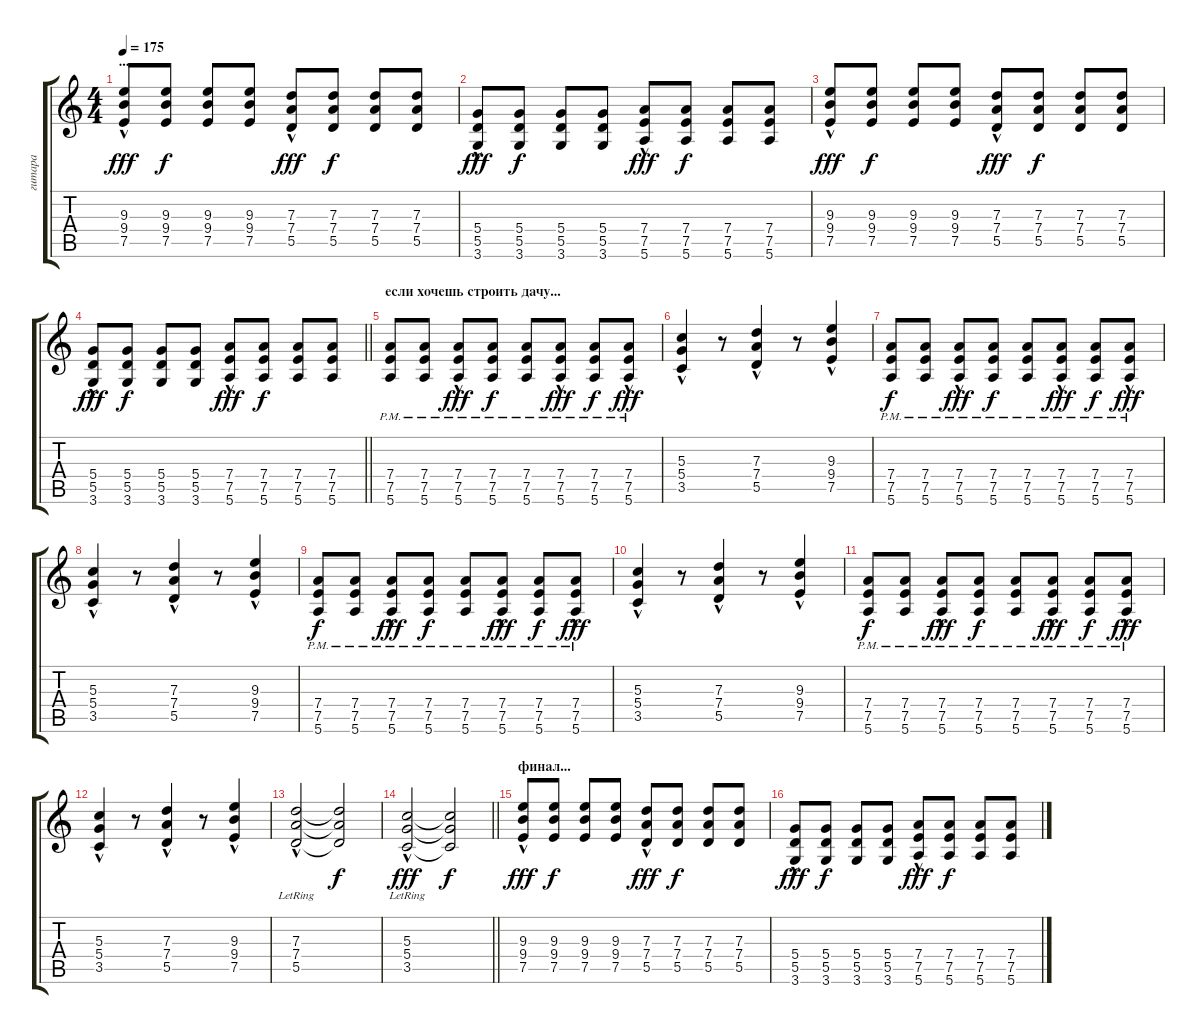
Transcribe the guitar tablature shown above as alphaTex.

\track ("гитара" "гитара") {instrument distortionguitar}
\staff {score tabs}
\tuning (E4 B3 G3 D3 A2 E2) {hide}
\ts (4 4)
\section ("" "...")
\tempo 175
\clef g2
\ks c
(9.3{hac} 9.4{hac} 7.5{hac}).8{dy fff} (9.3 9.4 7.5).8{dy f} (9.3 9.4 7.5).8 (9.3 9.4 7.5).8 (7.3{hac} 7.4{hac} 5.5{hac}).8{dy fff} (7.3 7.4 5.5).8{dy f} (7.3 7.4 5.5).8 (7.3 7.4 5.5).8 |
(5.4{hac} 5.5{hac} 3.6{hac}).8{dy fff} (5.4 5.5 3.6).8{dy f} (5.4 5.5 3.6).8 (5.4 5.5 3.6).8 (7.4{hac} 7.5{hac} 5.6{hac}).8{dy fff} (7.4 7.5 5.6).8{dy f} (7.4 7.5 5.6).8 (7.4 7.5 5.6).8 |
(9.3{hac} 9.4{hac} 7.5{hac}).8{dy fff} (9.3 9.4 7.5).8{dy f} (9.3 9.4 7.5).8 (9.3 9.4 7.5).8 (7.3{hac} 7.4{hac} 5.5{hac}).8{dy fff} (7.3 7.4 5.5).8{dy f} (7.3 7.4 5.5).8 (7.3 7.4 5.5).8 |
\barLineRight lightlight
(5.4{hac} 5.5{hac} 3.6{hac}).8{dy fff} (5.4 5.5 3.6).8{dy f} (5.4 5.5 3.6).8 (5.4 5.5 3.6).8 (7.4{hac} 7.5{hac} 5.6{hac}).8{dy fff} (7.4 7.5 5.6).8{dy f} (7.4 7.5 5.6).8 (7.4 7.5 5.6).8 |
\section ("" "если хочешь строить дачу...")
(7.4{pm} 7.5{pm} 5.6{pm}).8 (7.4{pm} 7.5{pm} 5.6{pm}).8 (7.4{hac pm} 7.5{hac pm} 5.6{hac pm}).8{dy fff} (7.4{pm} 7.5{pm} 5.6{pm}).8{dy f} (7.4{pm} 7.5{pm} 5.6{pm}).8 (7.4{hac pm} 7.5{hac pm} 5.6{hac pm}).8{dy fff} (7.4{pm} 7.5{pm} 5.6{pm}).8{dy f} (7.4{hac pm} 7.5{hac pm} 5.6{hac pm}).8{dy fff} |
(5.3{hac} 5.4{hac} 3.5{hac}).4 r.8 (7.3{hac} 7.4{hac} 5.5{hac}).4 r.8 (9.3{hac} 9.4{hac} 7.5{hac}).4 |
(7.4{pm} 7.5{pm} 5.6{pm}).8{dy f} (7.4{pm} 7.5{pm} 5.6{pm}).8 (7.4{hac pm} 7.5{hac pm} 5.6{hac pm}).8{dy fff} (7.4{pm} 7.5{pm} 5.6{pm}).8{dy f} (7.4{pm} 7.5{pm} 5.6{pm}).8 (7.4{hac pm} 7.5{hac pm} 5.6{hac pm}).8{dy fff} (7.4{pm} 7.5{pm} 5.6{pm}).8{dy f} (7.4{hac pm} 7.5{hac pm} 5.6{hac pm}).8{dy fff} |
(5.3{hac} 5.4{hac} 3.5{hac}).4 r.8 (7.3{hac} 7.4{hac} 5.5{hac}).4 r.8 (9.3{hac} 9.4{hac} 7.5{hac}).4 |
(7.4{pm} 7.5{pm} 5.6{pm}).8{dy f} (7.4{pm} 7.5{pm} 5.6{pm}).8 (7.4{hac pm} 7.5{hac pm} 5.6{hac pm}).8{dy fff} (7.4{pm} 7.5{pm} 5.6{pm}).8{dy f} (7.4{pm} 7.5{pm} 5.6{pm}).8 (7.4{hac pm} 7.5{hac pm} 5.6{hac pm}).8{dy fff} (7.4{pm} 7.5{pm} 5.6{pm}).8{dy f} (7.4{hac pm} 7.5{hac pm} 5.6{hac pm}).8{dy fff} |
(5.3{hac} 5.4{hac} 3.5{hac}).4 r.8 (7.3{hac} 7.4{hac} 5.5{hac}).4 r.8 (9.3{hac} 9.4{hac} 7.5{hac}).4 |
(7.4{pm} 7.5{pm} 5.6{pm}).8{dy f} (7.4{pm} 7.5{pm} 5.6{pm}).8 (7.4{hac pm} 7.5{hac pm} 5.6{hac pm}).8{dy fff} (7.4{pm} 7.5{pm} 5.6{pm}).8{dy f} (7.4{pm} 7.5{pm} 5.6{pm}).8 (7.4{hac pm} 7.5{hac pm} 5.6{hac pm}).8{dy fff} (7.4{pm} 7.5{pm} 5.6{pm}).8{dy f} (7.4{hac pm} 7.5{hac pm} 5.6{hac pm}).8{dy fff} |
(5.3{hac} 5.4{hac} 3.5{hac}).4 r.8 (7.3{hac} 7.4{hac} 5.5{hac}).4 r.8 (9.3{hac} 9.4{hac} 7.5{hac}).4 |
(7.3{hac lr} 7.4{hac lr} 5.5{hac lr}).2 (7.3{t} 7.4{t} 5.5{t}).2{dy f} |
\barLineRight lightlight
(5.3{hac lr} 5.4{hac lr} 3.5{hac lr}).2{dy fff} (5.3{t} 5.4{t} 3.5{t}).2{dy f} |
\section ("" "финал...")
(9.3{hac} 9.4{hac} 7.5{hac}).8{dy fff} (9.3 9.4 7.5).8{dy f} (9.3 9.4 7.5).8 (9.3 9.4 7.5).8 (7.3{hac} 7.4{hac} 5.5{hac}).8{dy fff} (7.3 7.4 5.5).8{dy f} (7.3 7.4 5.5).8 (7.3 7.4 5.5).8 |
(5.4{hac} 5.5{hac} 3.6{hac}).8{dy fff} (5.4 5.5 3.6).8{dy f} (5.4 5.5 3.6).8 (5.4 5.5 3.6).8 (7.4{hac} 7.5{hac} 5.6{hac}).8{dy fff} (7.4 7.5 5.6).8{dy f} (7.4 7.5 5.6).8 (7.4 7.5 5.6).8
